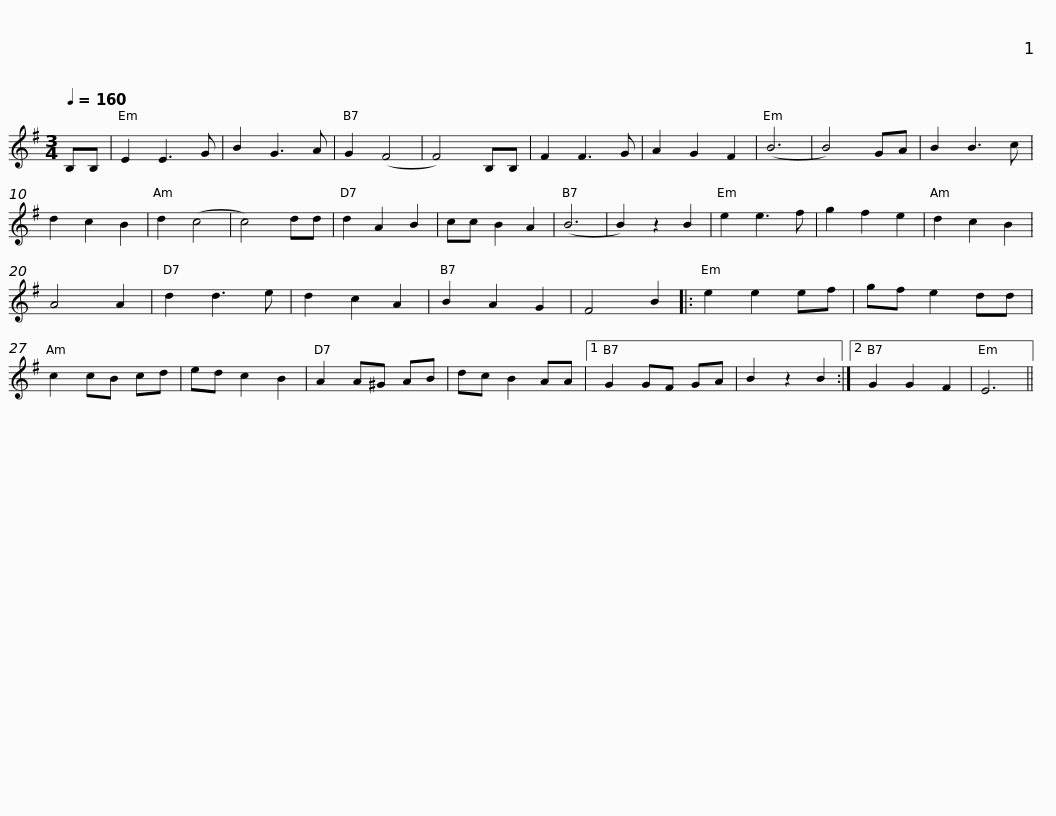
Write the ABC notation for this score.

X:1
L:1/8
Q:1/4=160
M:3/4
I:linebreak $
K:Emin
V:1 treble
V:1
 B,B, | E2 E3 G | B2 G3 A | G2 (F4 | F4) B,B, | %5
 F2 F3 G | A2 G2 F2 | (B6 | B4) GA |$ B2 B3 c | %10
 d2 c2 B2 | d2 (c4 | c4) dd | d2 A2 B2 | cc B2 A2 | %15
 (B6 | B2) z2 B2 |$ e2 e3 f | g2 f2 e2 | d2 c2 B2 | %20
 A4 A2 | d2 d3 e | d2 c2 A2 | B2 A2 G2 | F4 B2 |:$ %25
 e2 e2 ef | gf e2 dd | c2 cB cd | ed c2 B2 | A2 A^G AB |$ %30
 dc B2 AA |1 G2 GF GA | B2 z2 B2 :|2 G2 G2 F2 | E6 || %35
